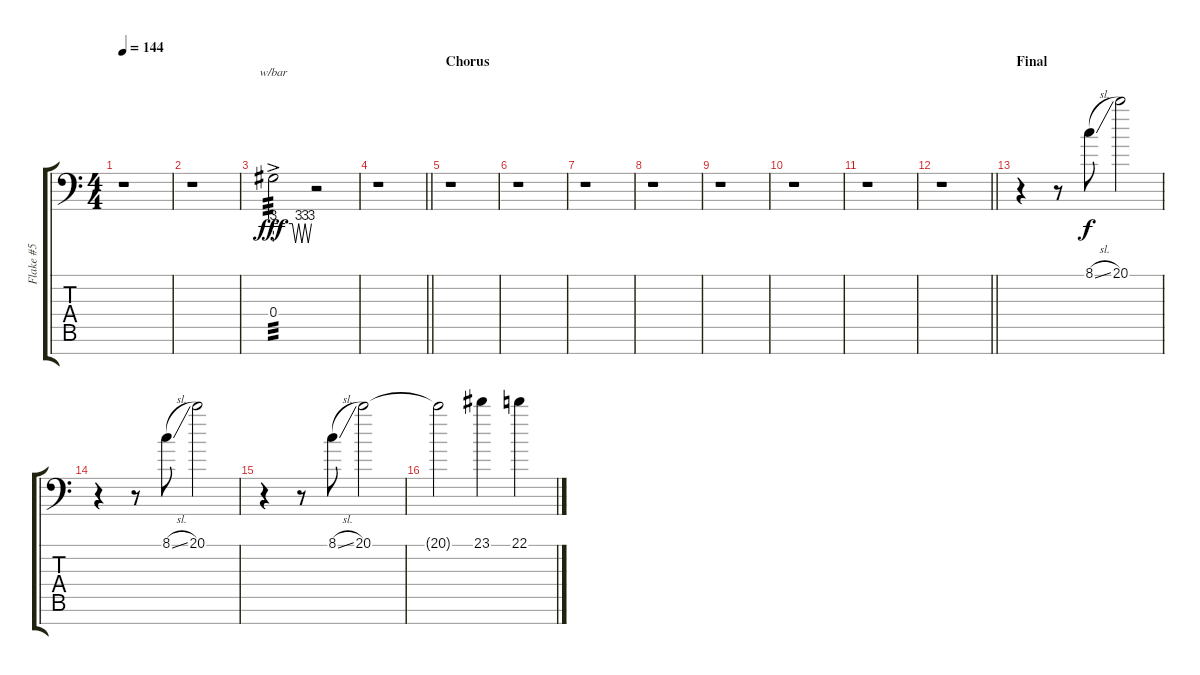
\track ("Flake #5" "Flake #5") {instrument pad6metallic}
\staff {score tabs}
\tuning (E4 B3 G3 D3 G0 Gb0 F0) {hide}
\ts (4 4)
\tempo 144
\clef f4
\ks c
r.1{dy f} |
r.1 |
0.4{ac}.2{tbe (custom default 0 12 30 12 35 0 40 12 45 0 50 12 55 0 60 12) tp 3 dy fff instrument guitarfretnoise} r.2 |
\barLineRight lightlight
r.1 |
\section ("" "Chorus")
r.1 |
r.1 |
r.1 |
r.1 |
r.1 |
r.1 |
r.1 |
\barLineRight lightlight
r.1 |
\section ("" "Final")
r.4{instrument pad7halo} r.8 8.1{sl}.8{dy f volume 16} 20.1.2 |
r.4{instrument pad7halo} r.8 8.1{sl}.8{volume 16} 20.1.2 |
r.4{instrument pad7halo} r.8 8.1{sl}.8{volume 16} 20.1.2 |
20.1{t}.2 23.1.4 22.1.4
